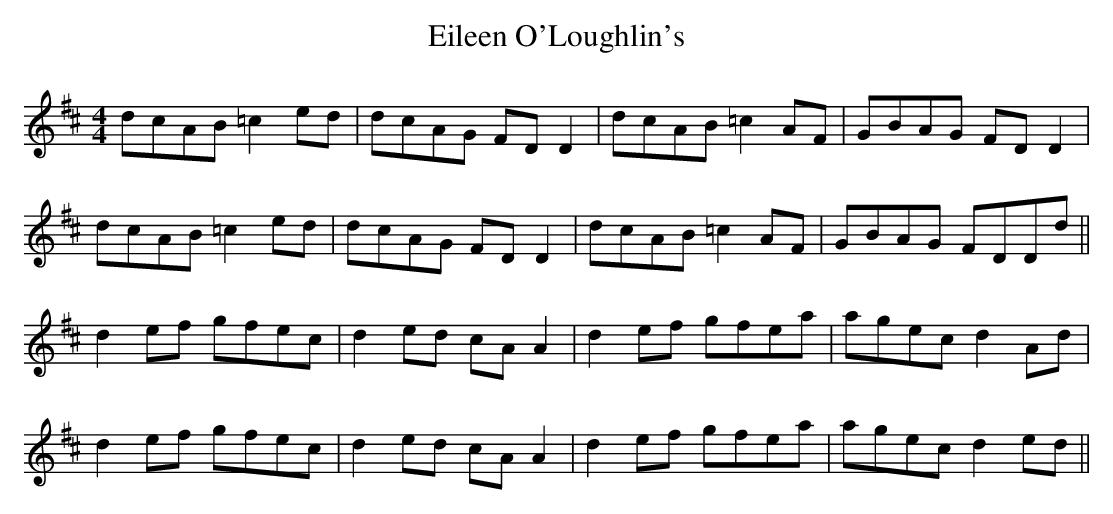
X:1
T: Eileen O'Loughlin's
L: 1/8
M: 4/4
K: D
dcAB =c2 ed|dcAG FD D2|dcAB =c2 AF|GBAG FD D2|
dcAB =c2 ed|dcAG FD D2|dcAB =c2 AF|GBAG FDDd ||
d2 ef gfec|d2 ed cA A2|d2 ef gfea|agec d2 Ad|
d2 ef gfec|d2 ed cA A2|d2 ef gfea|agec d2 ed ||
